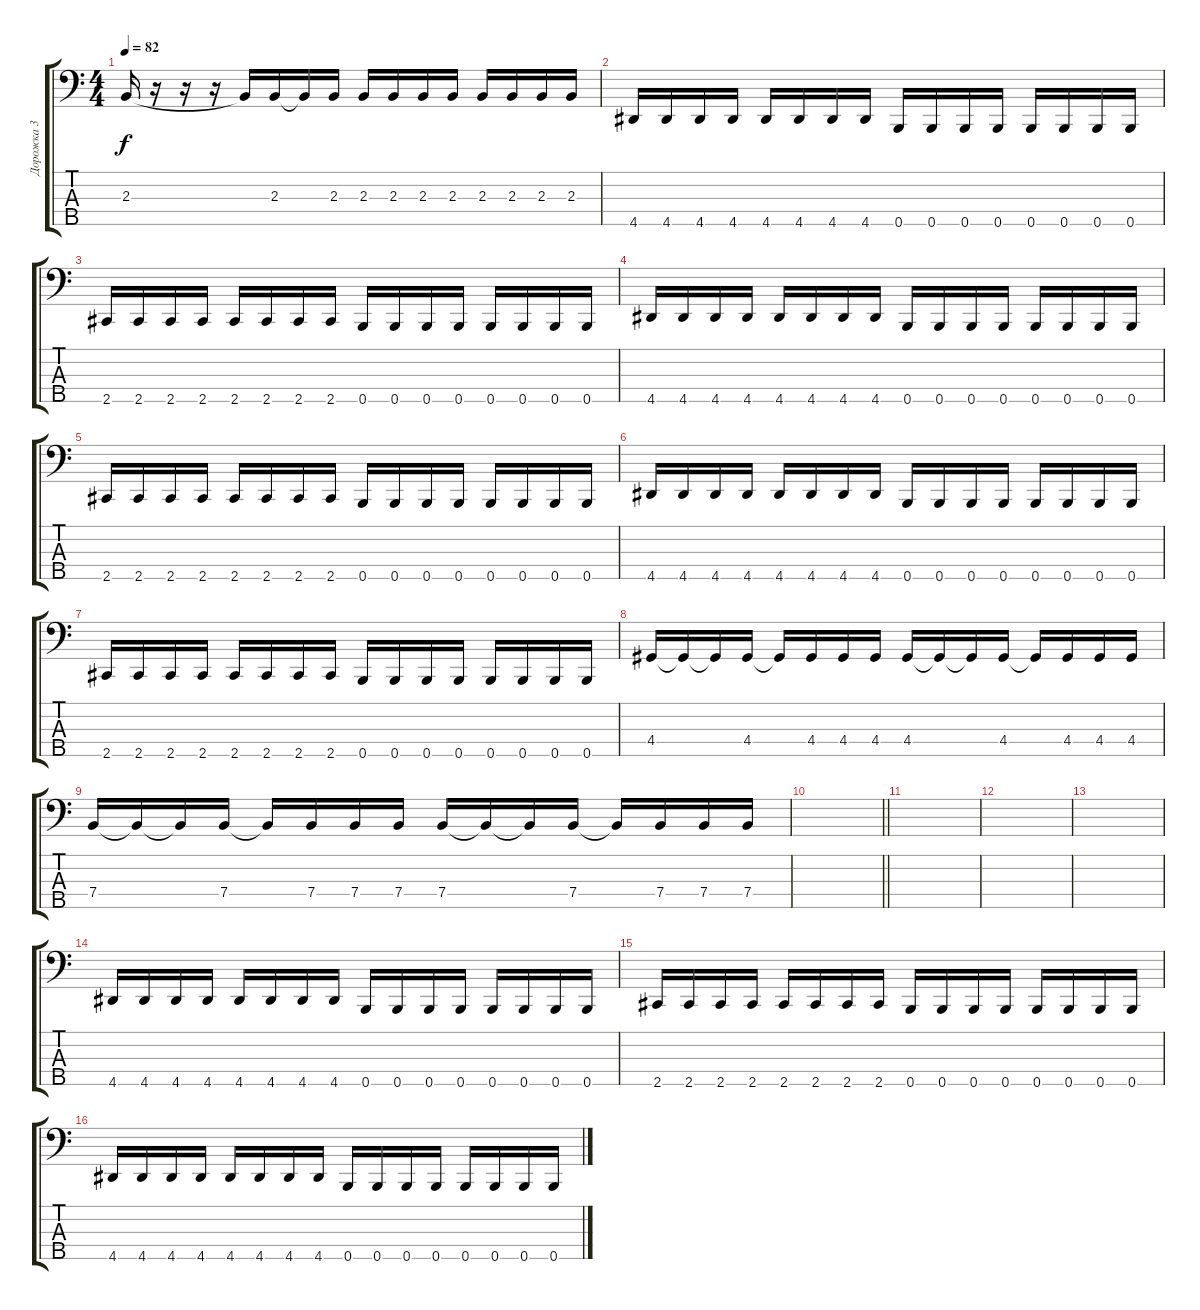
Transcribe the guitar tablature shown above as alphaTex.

\track ("Дорожка 3" "Дорожка 3") {instrument electricbassfinger}
\staff {score tabs}
\tuning (G2 D2 A1 E1 B0) {hide}
\ts (4 4)
\tempo 82
\clef f4
\ks c
2.3.16{dy f} r.16 r.16 r.16 2.3{t}.16 2.3.16 2.3{t}.16 2.3.16 2.3.16 2.3.16 2.3.16 2.3.16 2.3.16 2.3.16 2.3.16 2.3.16 |
4.5.16 4.5.16 4.5.16 4.5.16 4.5.16 4.5.16 4.5.16 4.5.16 0.5.16 0.5.16 0.5.16 0.5.16 0.5.16 0.5.16 0.5.16 0.5.16 |
2.5.16 2.5.16 2.5.16 2.5.16 2.5.16 2.5.16 2.5.16 2.5.16 0.5.16 0.5.16 0.5.16 0.5.16 0.5.16 0.5.16 0.5.16 0.5.16 |
4.5.16 4.5.16 4.5.16 4.5.16 4.5.16 4.5.16 4.5.16 4.5.16 0.5.16 0.5.16 0.5.16 0.5.16 0.5.16 0.5.16 0.5.16 0.5.16 |
2.5.16 2.5.16 2.5.16 2.5.16 2.5.16 2.5.16 2.5.16 2.5.16 0.5.16 0.5.16 0.5.16 0.5.16 0.5.16 0.5.16 0.5.16 0.5.16 |
4.5.16 4.5.16 4.5.16 4.5.16 4.5.16 4.5.16 4.5.16 4.5.16 0.5.16 0.5.16 0.5.16 0.5.16 0.5.16 0.5.16 0.5.16 0.5.16 |
2.5.16 2.5.16 2.5.16 2.5.16 2.5.16 2.5.16 2.5.16 2.5.16 0.5.16 0.5.16 0.5.16 0.5.16 0.5.16 0.5.16 0.5.16 0.5.16 |
4.4.16 4.4{t}.16 4.4{t}.16 4.4.16 4.4{t}.16 4.4.16 4.4.16 4.4.16 4.4.16 4.4{t}.16 4.4{t}.16 4.4.16 4.4{t}.16 4.4.16 4.4.16 4.4.16 |
7.4.16 7.4{t}.16 7.4{t}.16 7.4.16 7.4{t}.16 7.4.16 7.4.16 7.4.16 7.4.16 7.4{t}.16 7.4{t}.16 7.4.16 7.4{t}.16 7.4.16 7.4.16 7.4.16 |
\barLineRight lightlight
|
|
|
|
4.5.16 4.5.16 4.5.16 4.5.16 4.5.16 4.5.16 4.5.16 4.5.16 0.5.16 0.5.16 0.5.16 0.5.16 0.5.16 0.5.16 0.5.16 0.5.16 |
2.5.16 2.5.16 2.5.16 2.5.16 2.5.16 2.5.16 2.5.16 2.5.16 0.5.16 0.5.16 0.5.16 0.5.16 0.5.16 0.5.16 0.5.16 0.5.16 |
4.5.16 4.5.16 4.5.16 4.5.16 4.5.16 4.5.16 4.5.16 4.5.16 0.5.16 0.5.16 0.5.16 0.5.16 0.5.16 0.5.16 0.5.16 0.5.16
